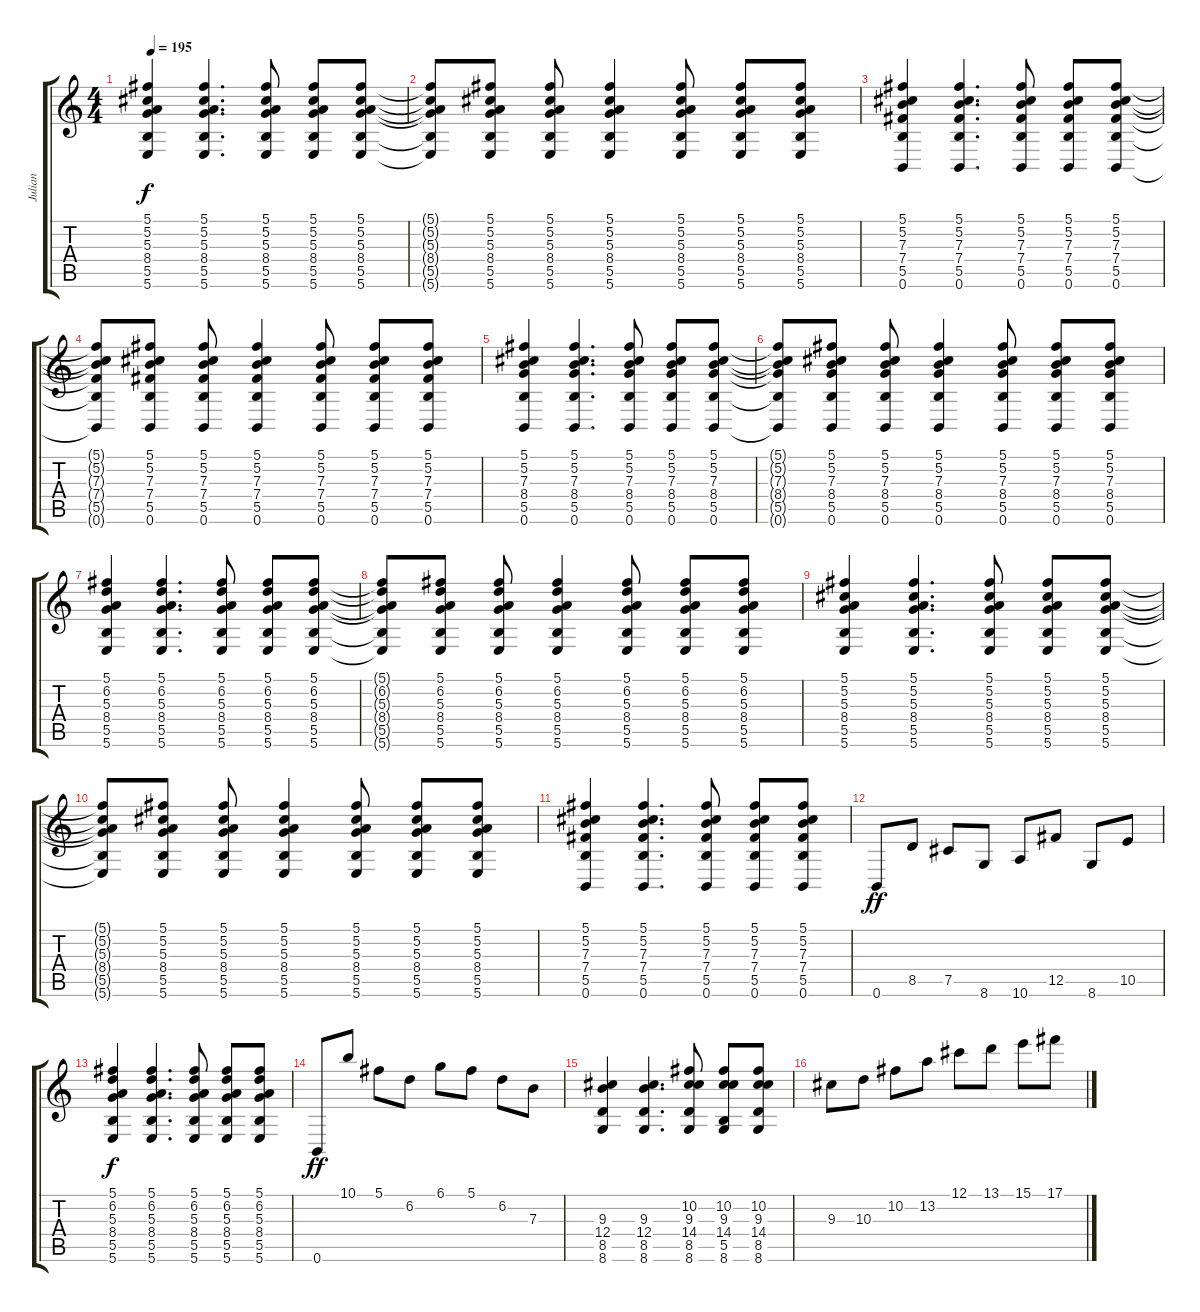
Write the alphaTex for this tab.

\track ("Julian" "Julian") {instrument overdrivenguitar}
\staff {score tabs}
\tuning (Db4 Ab3 E3 B2 Gb2 B1) {hide}
\ts (4 4)
\tempo 195
\clef g2
\ks c
(5.1 5.2 5.3 8.4 5.5 5.6).4{dy f} (5.1 5.2 5.3 8.4 5.5 5.6).4{d} (5.1 5.2 5.3 8.4 5.5 5.6).8 (5.1 5.2 5.3 8.4 5.5 5.6).8 (5.1 5.2 5.3 8.4 5.5 5.6).8 |
(5.1{t} 5.2{t} 5.3{t} 8.4{t} 5.5{t} 5.6{t}).8 (5.1 5.2 5.3 8.4 5.5 5.6).8 (5.1 5.2 5.3 8.4 5.5 5.6).8 (5.1 5.2 5.3 8.4 5.5 5.6).4 (5.1 5.2 5.3 8.4 5.5 5.6).8 (5.1 5.2 5.3 8.4 5.5 5.6).8 (5.1 5.2 5.3 8.4 5.5 5.6).8 |
(5.1 5.2 7.3 7.4 5.5 0.6).4 (5.1 5.2 7.3 7.4 5.5 0.6).4{d} (5.1 5.2 7.3 7.4 5.5 0.6).8 (5.1 5.2 7.3 7.4 5.5 0.6).8 (5.1 5.2 7.3 7.4 5.5 0.6).8 |
(5.1{t} 5.2{t} 7.3{t} 7.4{t} 5.5{t} 0.6{t}).8 (5.1 5.2 7.3 7.4 5.5 0.6).8 (5.1 5.2 7.3 7.4 5.5 0.6).8 (5.1 5.2 7.3 7.4 5.5 0.6).4 (5.1 5.2 7.3 7.4 5.5 0.6).8 (5.1 5.2 7.3 7.4 5.5 0.6).8 (5.1 5.2 7.3 7.4 5.5 0.6).8 |
(5.1 5.2 7.3 8.4 5.5 0.6).4 (5.1 5.2 7.3 8.4 5.5 0.6).4{d} (5.1 5.2 7.3 8.4 5.5 0.6).8 (5.1 5.2 7.3 8.4 5.5 0.6).8 (5.1 5.2 7.3 8.4 5.5 0.6).8 |
(5.1{t} 5.2{t} 7.3{t} 8.4{t} 5.5{t} 0.6{t}).8 (5.1 5.2 7.3 8.4 5.5 0.6).8 (5.1 5.2 7.3 8.4 5.5 0.6).8 (5.1 5.2 7.3 8.4 5.5 0.6).4 (5.1 5.2 7.3 8.4 5.5 0.6).8 (5.1 5.2 7.3 8.4 5.5 0.6).8 (5.1 5.2 7.3 8.4 5.5 0.6).8 |
(5.1 6.2 5.3 8.4 5.5 5.6).4 (5.1 6.2 5.3 8.4 5.5 5.6).4{d} (5.1 6.2 5.3 8.4 5.5 5.6).8 (5.1 6.2 5.3 8.4 5.5 5.6).8 (5.1 6.2 5.3 8.4 5.5 5.6).8 |
(5.1{t} 6.2{t} 5.3{t} 8.4{t} 5.5{t} 5.6{t}).8 (5.1 6.2 5.3 8.4 5.5 5.6).8 (5.1 6.2 5.3 8.4 5.5 5.6).8 (5.1 6.2 5.3 8.4 5.5 5.6).4 (5.1 6.2 5.3 8.4 5.5 5.6).8 (5.1 6.2 5.3 8.4 5.5 5.6).8 (5.1 6.2 5.3 8.4 5.5 5.6).8 |
(5.1 5.2 5.3 8.4 5.5 5.6).4 (5.1 5.2 5.3 8.4 5.5 5.6).4{d} (5.1 5.2 5.3 8.4 5.5 5.6).8 (5.1 5.2 5.3 8.4 5.5 5.6).8 (5.1 5.2 5.3 8.4 5.5 5.6).8 |
(5.1{t} 5.2{t} 5.3{t} 8.4{t} 5.5{t} 5.6{t}).8 (5.1 5.2 5.3 8.4 5.5 5.6).8 (5.1 5.2 5.3 8.4 5.5 5.6).8 (5.1 5.2 5.3 8.4 5.5 5.6).4 (5.1 5.2 5.3 8.4 5.5 5.6).8 (5.1 5.2 5.3 8.4 5.5 5.6).8 (5.1 5.2 5.3 8.4 5.5 5.6).8 |
(5.1 5.2 7.3 7.4 5.5 0.6).4 (5.1 5.2 7.3 7.4 5.5 0.6).4{d} (5.1 5.2 7.3 7.4 5.5 0.6).8 (5.1 5.2 7.3 7.4 5.5 0.6).8 (5.1 5.2 7.3 7.4 5.5 0.6).8 |
0.6.8{dy ff} 8.5.8 7.5.8 8.6.8 10.6.8 12.5.8 8.6.8 10.5.8 |
(5.1 6.2 5.3 8.4 5.5 5.6).4{dy f} (5.1 6.2 5.3 8.4 5.5 5.6).4{d} (5.1 6.2 5.3 8.4 5.5 5.6).8 (5.1 6.2 5.3 8.4 5.5 5.6).8 (5.1 6.2 5.3 8.4 5.5 5.6).8 |
0.6.8{dy ff} 10.1.8 5.1.8 6.2.8 6.1.8 5.1.8 6.2.8 7.3.8 |
(9.3 12.4 8.5 8.6).4 (9.3 12.4 8.5 8.6).4{d} (10.2 9.3 14.4 8.5 8.6).8 (10.2 9.3 14.4 5.5 8.6).8 (10.2 9.3 14.4 8.5 8.6).8 |
9.3.8 10.3.8 10.2.8 13.2.8 12.1.8 13.1.8 15.1.8 17.1.8
